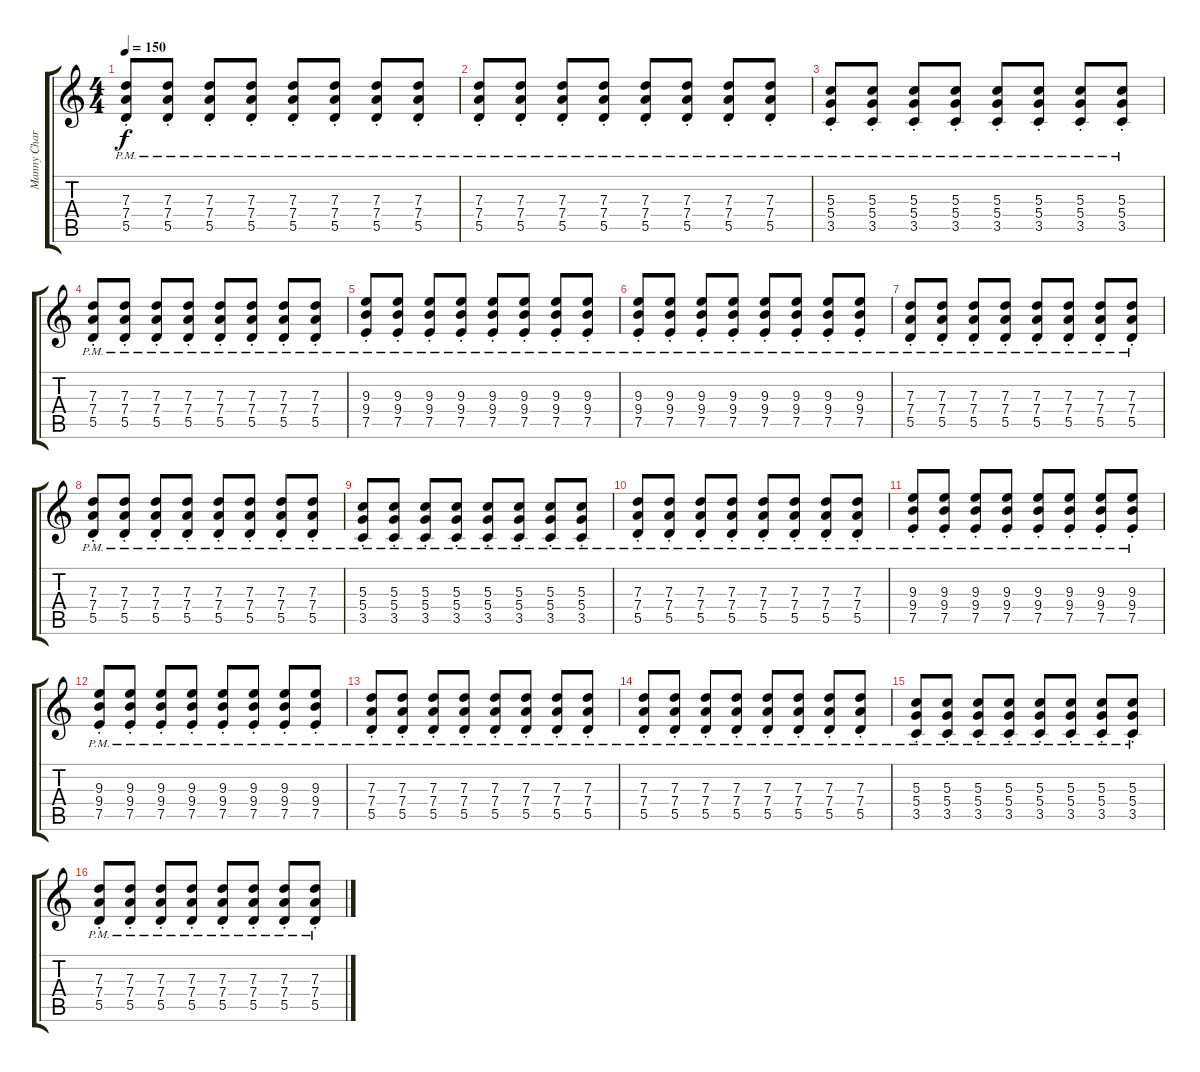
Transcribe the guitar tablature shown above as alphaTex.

\track ("Manny Charlton (rhythm guitar)" "Manny Char") {instrument overdrivenguitar}
\staff {score tabs}
\tuning (E4 B3 G3 D3 A2 E2) {hide}
\ts (4 4)
\tempo 150
\clef g2
\ks c
(7.3{pm st} 7.4{pm st} 5.5{pm st}).8{dy f} (7.3{pm st} 7.4{pm st} 5.5{pm st}).8 (7.3{pm st} 7.4{pm st} 5.5{pm st}).8 (7.3{pm st} 7.4{pm st} 5.5{pm st}).8 (7.3{pm st} 7.4{pm st} 5.5{pm st}).8 (7.3{pm st} 7.4{pm st} 5.5{pm st}).8 (7.3{pm st} 7.4{pm st} 5.5{pm st}).8 (7.3{pm st} 7.4{pm st} 5.5{pm st}).8 |
(7.3{pm st} 7.4{pm st} 5.5{pm st}).8 (7.3{pm st} 7.4{pm st} 5.5{pm st}).8 (7.3{pm st} 7.4{pm st} 5.5{pm st}).8 (7.3{pm st} 7.4{pm st} 5.5{pm st}).8 (7.3{pm st} 7.4{pm st} 5.5{pm st}).8 (7.3{pm st} 7.4{pm st} 5.5{pm st}).8 (7.3{pm st} 7.4{pm st} 5.5{pm st}).8 (7.3{pm st} 7.4{pm st} 5.5{pm st}).8 |
(5.3{pm st} 5.4{pm st} 3.5{pm st}).8 (5.3{pm st} 5.4{pm st} 3.5{pm st}).8 (5.3{pm st} 5.4{pm st} 3.5{pm st}).8 (5.3{pm st} 5.4{pm st} 3.5{pm st}).8 (5.3{pm st} 5.4{pm st} 3.5{pm st}).8 (5.3{pm st} 5.4{pm st} 3.5{pm st}).8 (5.3{pm st} 5.4{pm st} 3.5{pm st}).8 (5.3{pm st} 5.4{pm st} 3.5{pm st}).8 |
(7.3{pm st} 7.4{pm st} 5.5{pm st}).8 (7.3{pm st} 7.4{pm st} 5.5{pm st}).8 (7.3{pm st} 7.4{pm st} 5.5{pm st}).8 (7.3{pm st} 7.4{pm st} 5.5{pm st}).8 (7.3{pm st} 7.4{pm st} 5.5{pm st}).8 (7.3{pm st} 7.4{pm st} 5.5{pm st}).8 (7.3{pm st} 7.4{pm st} 5.5{pm st}).8 (7.3{pm st} 7.4{pm st} 5.5{pm st}).8 |
(9.3{pm st} 9.4{pm st} 7.5{pm st}).8 (9.3{pm st} 9.4{pm st} 7.5{pm st}).8 (9.3{pm st} 9.4{pm st} 7.5{pm st}).8 (9.3{pm st} 9.4{pm st} 7.5{pm st}).8 (9.3{pm st} 9.4{pm st} 7.5{pm st}).8 (9.3{pm st} 9.4{pm st} 7.5{pm st}).8 (9.3{pm st} 9.4{pm st} 7.5{pm st}).8 (9.3{pm st} 9.4{pm st} 7.5{pm st}).8 |
(9.3{pm st} 9.4{pm st} 7.5{pm st}).8 (9.3{pm st} 9.4{pm st} 7.5{pm st}).8 (9.3{pm st} 9.4{pm st} 7.5{pm st}).8 (9.3{pm st} 9.4{pm st} 7.5{pm st}).8 (9.3{pm st} 9.4{pm st} 7.5{pm st}).8 (9.3{pm st} 9.4{pm st} 7.5{pm st}).8 (9.3{pm st} 9.4{pm st} 7.5{pm st}).8 (9.3{pm st} 9.4{pm st} 7.5{pm st}).8 |
(7.3{pm st} 7.4{pm st} 5.5{pm st}).8 (7.3{pm st} 7.4{pm st} 5.5{pm st}).8 (7.3{pm st} 7.4{pm st} 5.5{pm st}).8 (7.3{pm st} 7.4{pm st} 5.5{pm st}).8 (7.3{pm st} 7.4{pm st} 5.5{pm st}).8 (7.3{pm st} 7.4{pm st} 5.5{pm st}).8 (7.3{pm st} 7.4{pm st} 5.5{pm st}).8 (7.3{pm st} 7.4{pm st} 5.5{pm st}).8 |
(7.3{pm st} 7.4{pm st} 5.5{pm st}).8 (7.3{pm st} 7.4{pm st} 5.5{pm st}).8 (7.3{pm st} 7.4{pm st} 5.5{pm st}).8 (7.3{pm st} 7.4{pm st} 5.5{pm st}).8 (7.3{pm st} 7.4{pm st} 5.5{pm st}).8 (7.3{pm st} 7.4{pm st} 5.5{pm st}).8 (7.3{pm st} 7.4{pm st} 5.5{pm st}).8 (7.3{pm st} 7.4{pm st} 5.5{pm st}).8 |
(5.3{pm st} 5.4{pm st} 3.5{pm st}).8 (5.3{pm st} 5.4{pm st} 3.5{pm st}).8 (5.3{pm st} 5.4{pm st} 3.5{pm st}).8 (5.3{pm st} 5.4{pm st} 3.5{pm st}).8 (5.3{pm st} 5.4{pm st} 3.5{pm st}).8 (5.3{pm st} 5.4{pm st} 3.5{pm st}).8 (5.3{pm st} 5.4{pm st} 3.5{pm st}).8 (5.3{pm st} 5.4{pm st} 3.5{pm st}).8 |
(7.3{pm st} 7.4{pm st} 5.5{pm st}).8 (7.3{pm st} 7.4{pm st} 5.5{pm st}).8 (7.3{pm st} 7.4{pm st} 5.5{pm st}).8 (7.3{pm st} 7.4{pm st} 5.5{pm st}).8 (7.3{pm st} 7.4{pm st} 5.5{pm st}).8 (7.3{pm st} 7.4{pm st} 5.5{pm st}).8 (7.3{pm st} 7.4{pm st} 5.5{pm st}).8 (7.3{pm st} 7.4{pm st} 5.5{pm st}).8 |
(9.3{pm st} 9.4{pm st} 7.5{pm st}).8 (9.3{pm st} 9.4{pm st} 7.5{pm st}).8 (9.3{pm st} 9.4{pm st} 7.5{pm st}).8 (9.3{pm st} 9.4{pm st} 7.5{pm st}).8 (9.3{pm st} 9.4{pm st} 7.5{pm st}).8 (9.3{pm st} 9.4{pm st} 7.5{pm st}).8 (9.3{pm st} 9.4{pm st} 7.5{pm st}).8 (9.3{pm st} 9.4{pm st} 7.5{pm st}).8 |
(9.3{pm st} 9.4{pm st} 7.5{pm st}).8 (9.3{pm st} 9.4{pm st} 7.5{pm st}).8 (9.3{pm st} 9.4{pm st} 7.5{pm st}).8 (9.3{pm st} 9.4{pm st} 7.5{pm st}).8 (9.3{pm st} 9.4{pm st} 7.5{pm st}).8 (9.3{pm st} 9.4{pm st} 7.5{pm st}).8 (9.3{pm st} 9.4{pm st} 7.5{pm st}).8 (9.3{pm st} 9.4{pm st} 7.5{pm st}).8 |
(7.3{pm st} 7.4{pm st} 5.5{pm st}).8 (7.3{pm st} 7.4{pm st} 5.5{pm st}).8 (7.3{pm st} 7.4{pm st} 5.5{pm st}).8 (7.3{pm st} 7.4{pm st} 5.5{pm st}).8 (7.3{pm st} 7.4{pm st} 5.5{pm st}).8 (7.3{pm st} 7.4{pm st} 5.5{pm st}).8 (7.3{pm st} 7.4{pm st} 5.5{pm st}).8 (7.3{pm st} 7.4{pm st} 5.5{pm st}).8 |
(7.3{pm st} 7.4{pm st} 5.5{pm st}).8 (7.3{pm st} 7.4{pm st} 5.5{pm st}).8 (7.3{pm st} 7.4{pm st} 5.5{pm st}).8 (7.3{pm st} 7.4{pm st} 5.5{pm st}).8 (7.3{pm st} 7.4{pm st} 5.5{pm st}).8 (7.3{pm st} 7.4{pm st} 5.5{pm st}).8 (7.3{pm st} 7.4{pm st} 5.5{pm st}).8 (7.3{pm st} 7.4{pm st} 5.5{pm st}).8 |
(5.3{pm st} 5.4{pm st} 3.5{pm st}).8 (5.3{pm st} 5.4{pm st} 3.5{pm st}).8 (5.3{pm st} 5.4{pm st} 3.5{pm st}).8 (5.3{pm st} 5.4{pm st} 3.5{pm st}).8 (5.3{pm st} 5.4{pm st} 3.5{pm st}).8 (5.3{pm st} 5.4{pm st} 3.5{pm st}).8 (5.3{pm st} 5.4{pm st} 3.5{pm st}).8 (5.3{pm st} 5.4{pm st} 3.5{pm st}).8 |
(7.3{pm st} 7.4{pm st} 5.5{pm st}).8 (7.3{pm st} 7.4{pm st} 5.5{pm st}).8 (7.3{pm st} 7.4{pm st} 5.5{pm st}).8 (7.3{pm st} 7.4{pm st} 5.5{pm st}).8 (7.3{pm st} 7.4{pm st} 5.5{pm st}).8 (7.3{pm st} 7.4{pm st} 5.5{pm st}).8 (7.3{pm st} 7.4{pm st} 5.5{pm st}).8 (7.3{pm st} 7.4{pm st} 5.5{pm st}).8
